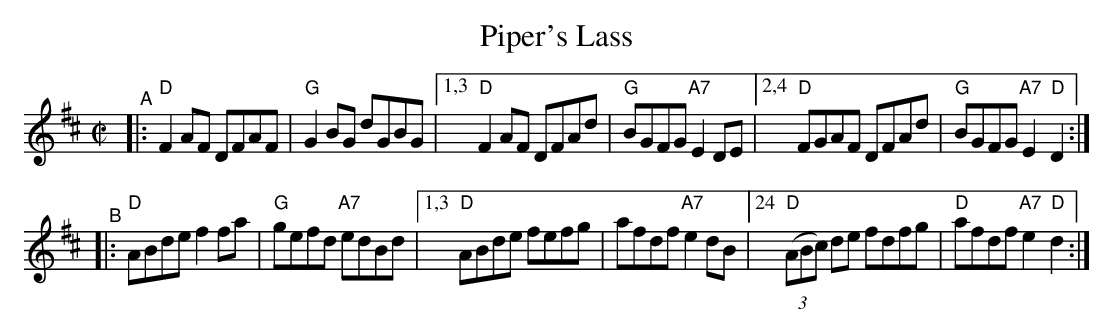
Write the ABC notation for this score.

X:1
T: Piper's Lass
M: C|
L: 1/8
K: D
"^A"\
|:"D"F2AF DFAF | "G"G2BG dGBG |[1,3 "D"F2AF DFAd | "G"BGFG "A7"E2DE \
                              |[2,4 "D"FGAF DFAd | "G"BGFG "A7"E2 "D"D2 :|
"^B"\
|:"D"ABde f2fa | "G"gefd "A7"edBd |[1,3 "D"ABde fefg | afdf "A7"e2dB \
                                  |[24 "D"((3ABc) de fdfg | "D"afdf "A7"e2 "D"d2 :|
